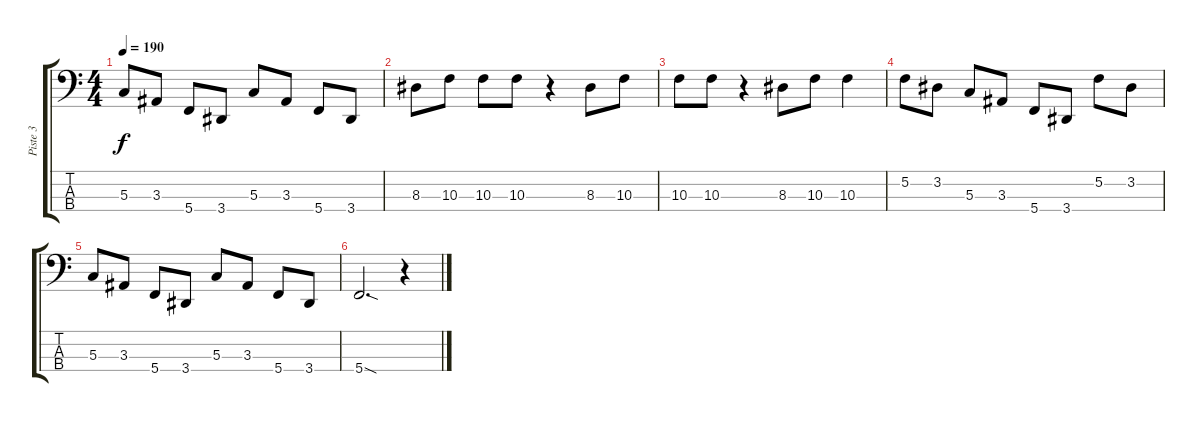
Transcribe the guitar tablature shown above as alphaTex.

\track ("Piste 3" "Piste 3") {instrument electricbassfinger}
\staff {score tabs}
\tuning (F2 C2 G1 C1) {hide}
\ts (4 4)
\tempo 190
\clef f4
\ks c
5.3.8{dy f} 3.3.8 5.4.8 3.4.8 5.3.8 3.3.8 5.4.8 3.4.8 |
8.3.8 10.3.8 10.3.8 10.3.8 r.4 8.3.8 10.3.8 |
10.3.8 10.3.8 r.4 8.3.8 10.3.8 10.3.4 |
5.2.8 3.2.8 5.3.8 3.3.8 5.4.8 3.4.8 5.2.8 3.2.8 |
5.3.8 3.3.8 5.4.8 3.4.8 5.3.8 3.3.8 5.4.8 3.4.8 |
5.4{sod}.2{d} r.4
